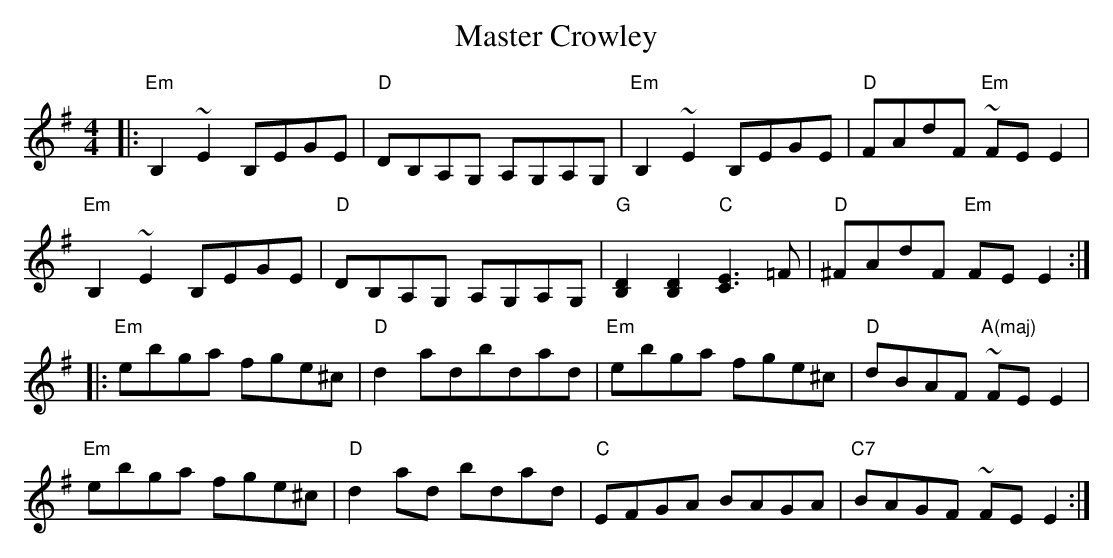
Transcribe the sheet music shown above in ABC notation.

X:1
T: Master Crowley
M: 4/4
L: 1/8
K: E minor
|:\
"Em"B,2~E2B,EGE|"D"DB,A,G, A,G,A,G,|\
"Em"B,2~E2B,EGE|"D"FAdF "Em"~FEE2|
"Em"B,2~E2B,EGE|"D"DB,A,G, A,G,A,G,|\
"G"[B,2D2][B,2D2] "C"[C3E3]=F|"D"^FAdF "Em"FEE2:|
|:\
"Em"ebga fge^c|"D"d2adbdad|\
"Em"ebga fge^c|"D"dBAF "A(maj)"~FEE2|
"Em"ebga fge^c|"D"d2ad bdad|\
"C"EFGA BAGA|"C7"BAGF ~FEE2:|
